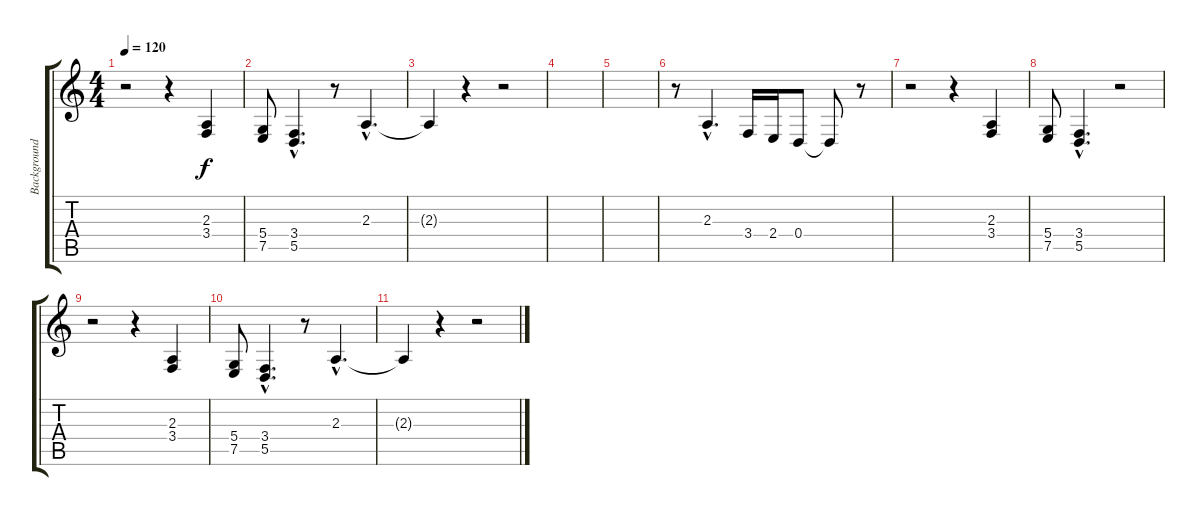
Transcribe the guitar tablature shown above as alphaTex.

\track ("Background Vocals" "Background") {instrument lead6voice}
\staff {score tabs}
\tuning (E4 B3 G3 D3 A2 E2) {hide}
\ts (4 4)
\tempo 120
\clef g2
\ks c
r.2{dy f} r.4 (2.3 3.4).4 |
(5.4 7.5).8 (3.4{hac} 5.5{hac}).4{d} r.8 2.3{hac}.4{d} |
2.3{t}.4 r.4 r.2 |
|
|
r.8 2.3{hac}.4{d volume 12} 3.4.16 2.4.16 0.4.8 0.4{t}.8 r.8 |
r.2{volume 10} r.4 (2.3 3.4).4 |
(5.4 7.5).8{volume 9} (3.4{hac} 5.5{hac}).4{d} r.2 |
r.2 r.4 (2.3 3.4).4{volume 8} |
(5.4 7.5).8{volume 7} (3.4{hac} 5.5{hac}).4{d} r.8 2.3{hac}.4{d volume 5} |
2.3{t}.4 r.4 r.2
